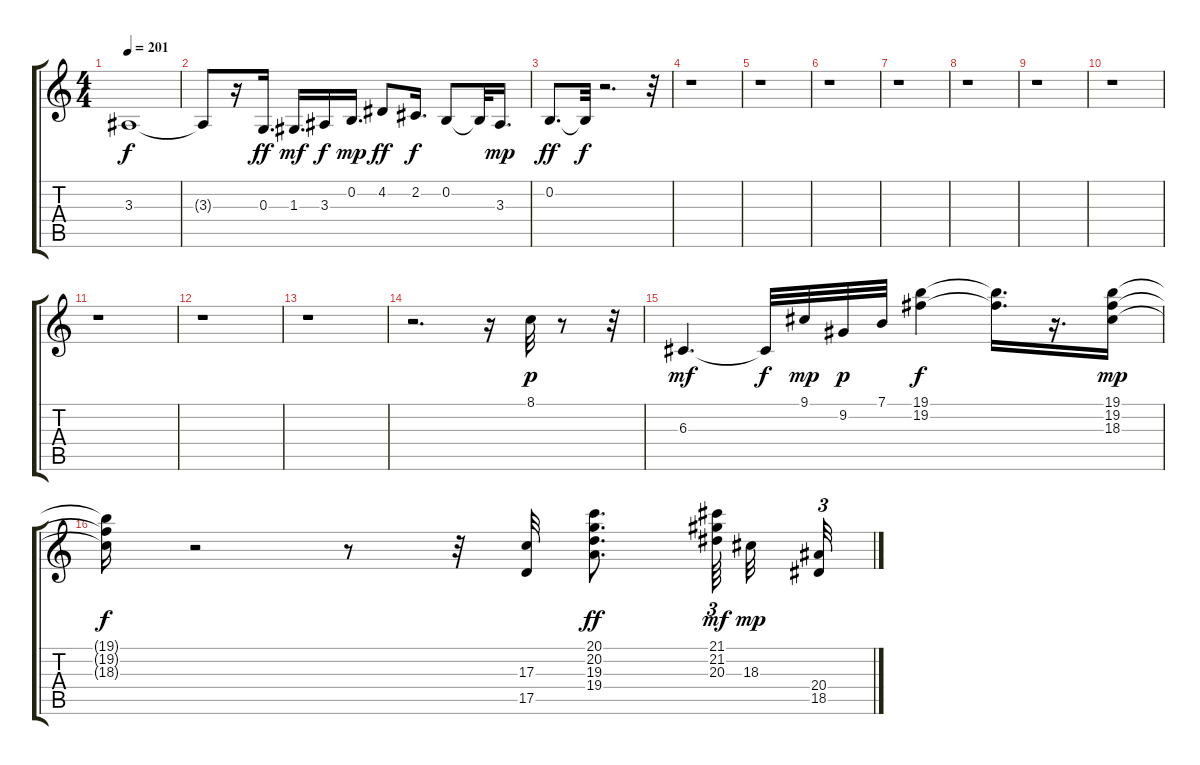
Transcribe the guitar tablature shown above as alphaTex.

\track "" {instrument vibraphone}
\staff {score tabs}
\tuning (E4 B3 G3 D3 A2 E2) {hide}
\ts (4 4)
\tempo 201
\clef g2
\ks c
3.3{t}.1{dy f} |
3.3{t}.8 r.16 0.3.16{d dy ff} 1.3.16{d dy mf} 3.3.16{dy f} 0.2.16{d dy mp} 4.2.8{dy ff} 2.2.16{d dy f} 0.2.8 0.2{t}.32 3.3.16{d dy mp} |
0.2.8{d dy ff} 0.2{t}.32{dy f} r.2{d} r.32 |
r.1 |
r.1 |
r.1 |
r.1 |
r.1 |
r.1 |
r.1 |
r.1 |
r.1 |
r.1 |
r.2{d} r.16 8.1.32{dy p} r.8 r.32 |
6.3.4{d dy mf} 6.3{t}.32{dy f} 9.1.32{dy mp} 9.2.32{dy p} 7.1.32 (19.1 19.2).4{dy f} (19.1{t} 19.2{t}).16{d} r.16{d} (19.1 19.2 18.3).16{dy mp} |
(19.1{t} 19.2{t} 18.3{t}).16{dy f} r.2 r.8 r.32 (17.3 17.5).32 (20.1 20.2 19.3 19.4).8{d dy ff} (21.1 21.2 20.3).64{tu (3 2) dy mf} 18.3.32{dy mp} (20.4 18.5).32{tu (3 2)}
